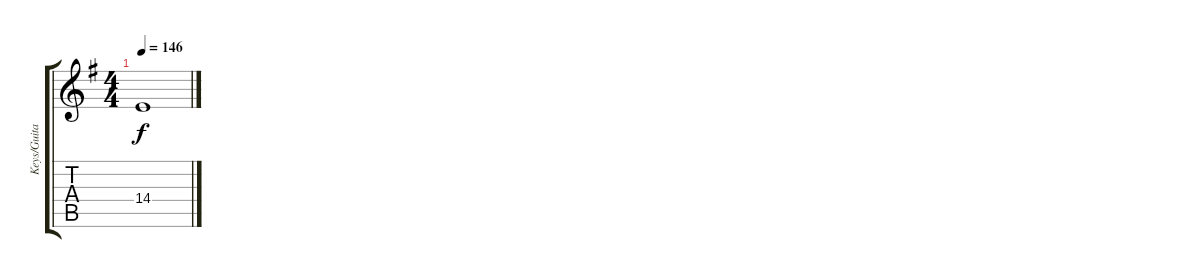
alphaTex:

\track ("Keys/Guitar" "Keys/Guita") {instrument lead1square}
\staff {score tabs}
\tuning (E4 B3 G3 D3 A2 E2) {hide}
\ts (4 4)
\tempo 146
\clef g2
\ks g
14.4{t}.1{dy f}
